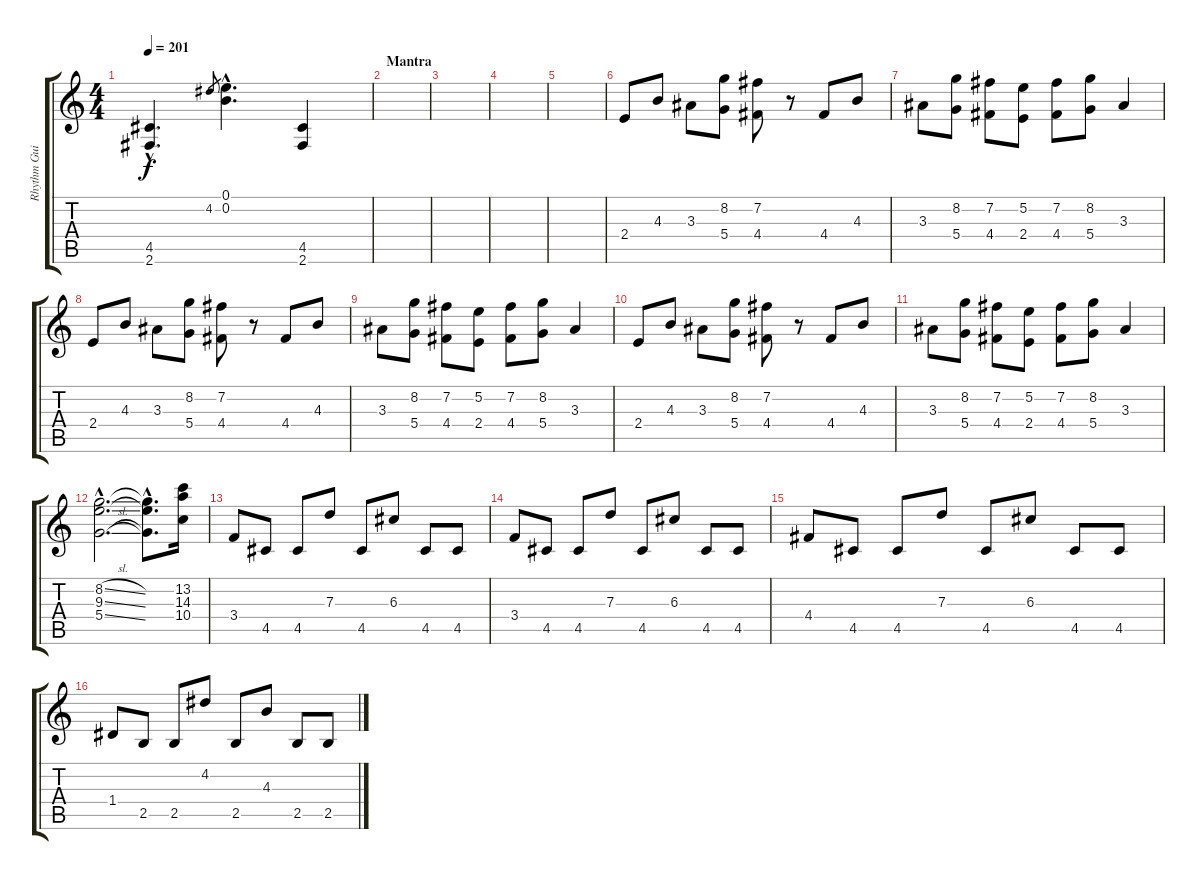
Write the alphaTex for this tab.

\track ("Rhythm Guitar" "Rhythm Gui") {instrument distortionguitar}
\staff {score tabs}
\tuning (E4 B3 G3 D3 A2 E2) {hide}
\ts (4 4)
\tempo 201
\clef g2
\ks c
(4.5{hac} 2.6{hac}).4{d dy f} 4.2.8{gr} (0.1{hac} 0.2{hac}).4{d} (4.5 2.6).4 |
\section ("" "Mantra")
|
|
|
|
2.4.8 4.3.8 3.3.8 (8.2 5.4).8 (7.2 4.4).8 r.8 4.4.8 4.3.8 |
3.3.8 (8.2 5.4).8 (7.2 4.4).8 (5.2 2.4).8 (7.2 4.4).8 (8.2 5.4).8 3.3.4 |
2.4.8 4.3.8 3.3.8 (8.2 5.4).8 (7.2 4.4).8 r.8 4.4.8 4.3.8 |
3.3.8 (8.2 5.4).8 (7.2 4.4).8 (5.2 2.4).8 (7.2 4.4).8 (8.2 5.4).8 3.3.4 |
2.4.8 4.3.8 3.3.8 (8.2 5.4).8 (7.2 4.4).8 r.8 4.4.8 4.3.8 |
3.3.8 (8.2 5.4).8 (7.2 4.4).8 (5.2 2.4).8 (7.2 4.4).8 (8.2 5.4).8 3.3.4 |
(8.2{sl hac} 9.3{sl hac} 5.4{sl hac}).2{d} (8.2{hac t} 9.3{hac t} 5.4{hac t}).8{d} (13.2 14.3 10.4).16 |
3.4.8 4.5.8 4.5.8 7.3.8 4.5.8 6.3.8 4.5.8 4.5.8 |
3.4.8 4.5.8 4.5.8 7.3.8 4.5.8 6.3.8 4.5.8 4.5.8 |
4.4.8 4.5.8 4.5.8 7.3.8 4.5.8 6.3.8 4.5.8 4.5.8 |
1.4.8 2.5.8 2.5.8 4.2.8 2.5.8 4.3.8 2.5.8 2.5.8
